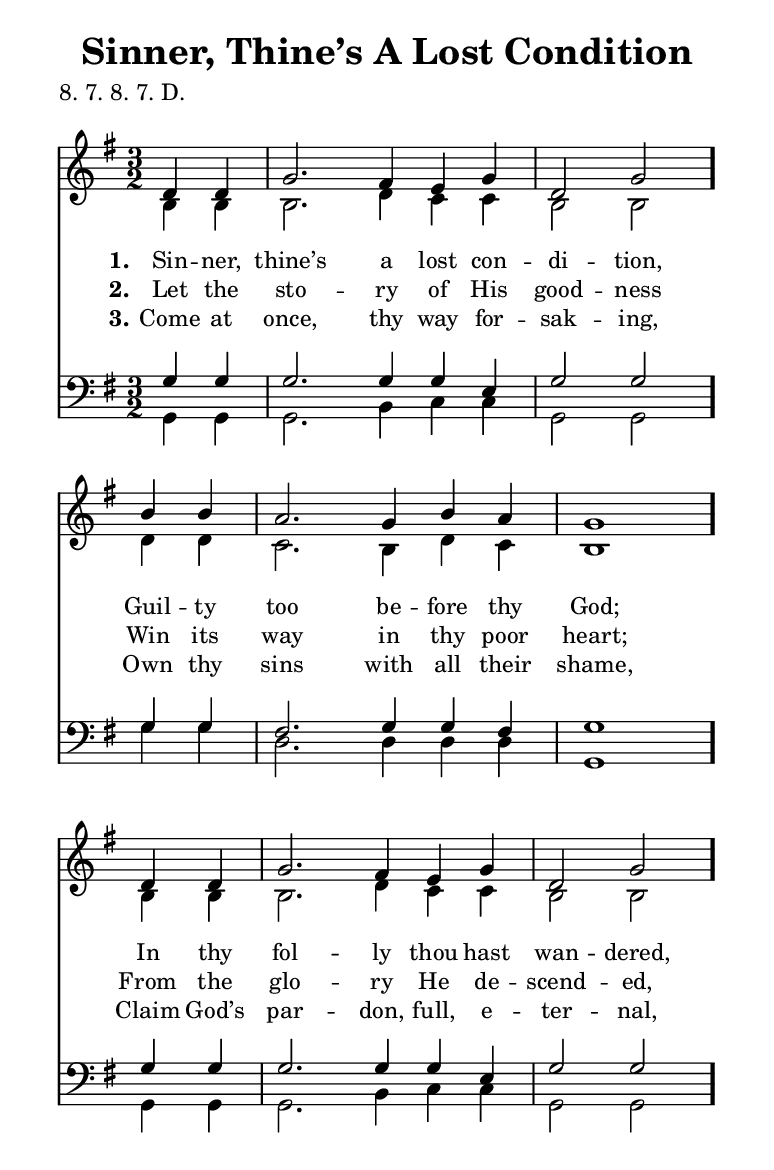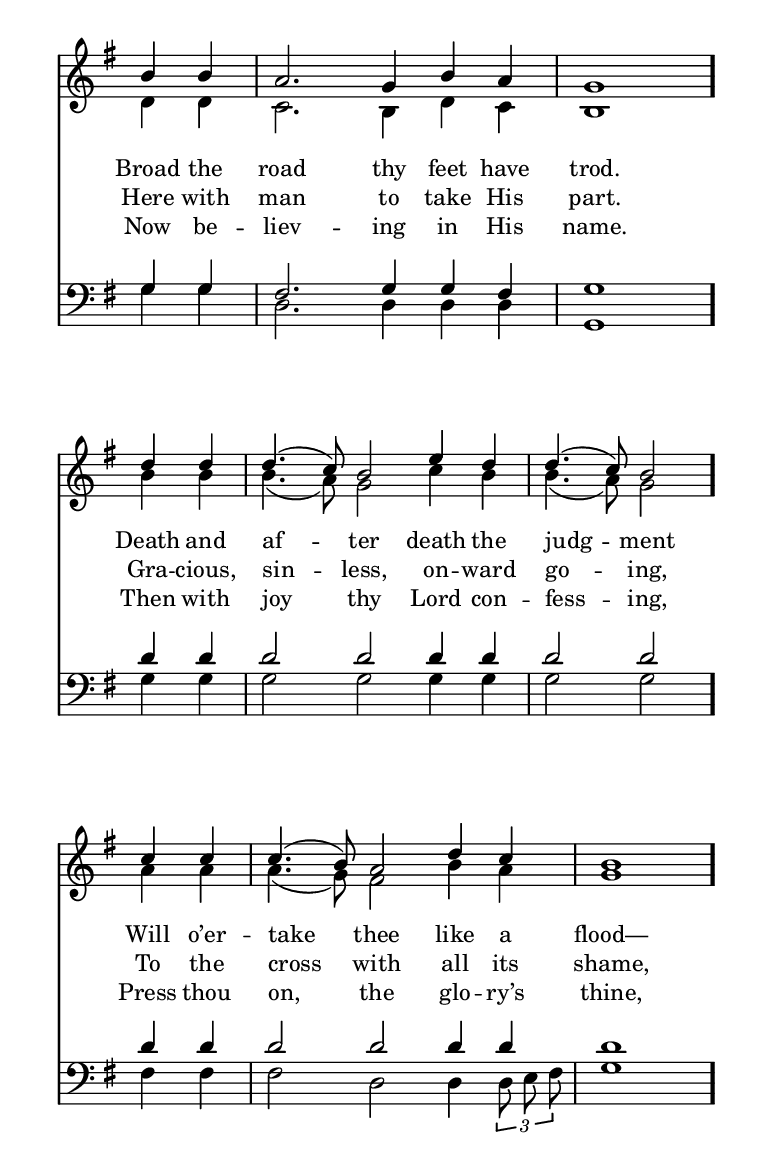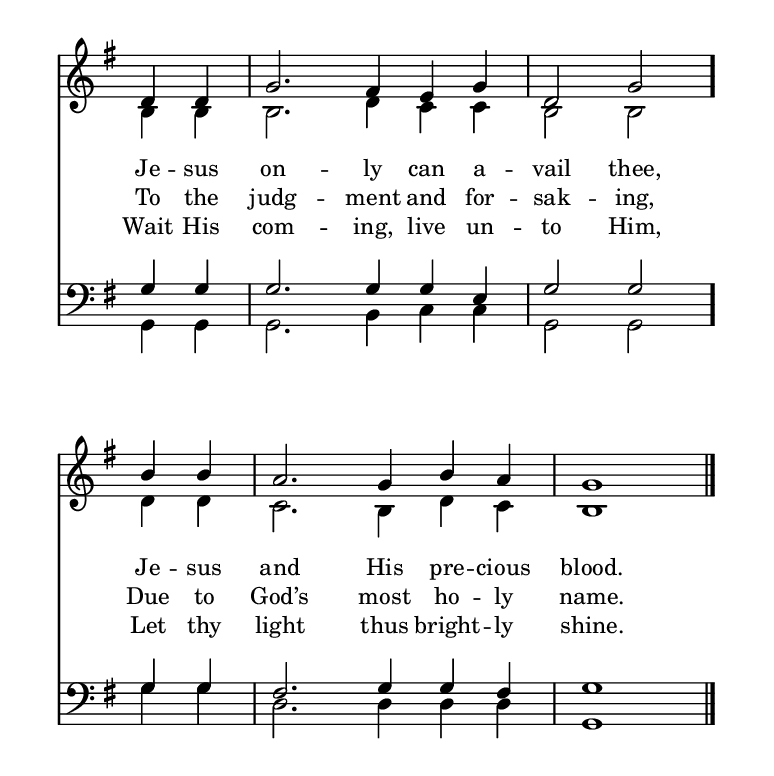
\include "common/global.ily"
\paper {
  \include "common/paper.ily"
  %ragged-bottom = ##t
  %ragged-last-bottom = ##t
  %systems-per-page = ##f
  %page-count = ##f
}

\header{
  hymnnumber = "117"
  title = "Sinner, Thine’s A Lost Condition"
  tunename = "Brooklyn"
  meter = "8. 7. 8. 7. D."
  %poet = ""
  %composer = ""
  %copyright = ""
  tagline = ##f
}

% for fermata in MIDI
ta = { \tempo 2=80 }
tb = { \tempo 2=40 }

patternAA = { c4 c4 | c2.      c4 c4 c4                       | c2 c2 }
patternAB = { c4 c4 | c2.      c4 c4 c4                       | c1    }

patternBA = { c4 c4 | c4.( c8) c2 c4 c4                       | c4.( c8) c2 }
patternBB = { c4 c4 | c4.( c8) c2 c4 c4                       | c1          }
patternBC = { c4 c4 | c2       c2 c4 c4                       | c2       c2 }
patternBD = { c4 c4 | c2       c2 c4 c4                       | c1          }
patternBE = { c4 c4 | c2       c2 c4 \tuplet 3/2 { c8 c8 c8 } | c1          } % original has quarters in triplet instead of eighths

global = {
  \include "common/overrides.ily"
  \override Staff.TimeSignature.style = #'numbered
  \time 3/2
  \override Score.MetronomeMark.transparent = ##t % hide all fermata changes too
  \ta
  \key g \major
  \partial 2
  \autoBeamOff
}

notesSoprano = {
\global
\relative c' {

  \changePitch \patternAA { d d | g fis e g | d g }
  \changePitch \patternAB { b b | a g b a | g } \break
  \changePitch \patternAA { d d | g fis e g | d g }
  \changePitch \patternAB { b b | a g b a | g } \break

  \changePitch \patternBA { d' d | d c b e d | d c b }
  \changePitch \patternBB { c c | c b a d c | b } \break
  \changePitch \patternAA { d, d | g fis e g | d g }
  \changePitch \patternAB { b b | a g b a | g } \break

  \bar "|."

}
}

notesAlto = {
\global
\relative e' {

  \changePitch \patternAA { b b | b d c c | b b }
  \changePitch \patternAB { d d | c b d c | b }
  \changePitch \patternAA { b b | b d c c | b b }
  \changePitch \patternAB { d d | c b d c | b }

  \changePitch \patternBA { b' b | b a g c b | b a g }
  \changePitch \patternBB { a a | a g fis b a | g }
  \changePitch \patternAA { b, b | b d c c | b b }
  \changePitch \patternAB { d d | c b d c | b }

}
}

notesTenor = {
\global
\relative a {

  \changePitch \patternAA { g g | g g g e | g g }
  \changePitch \patternAB { g g | fis g g fis | g }
  \changePitch \patternAA { g g | g g g e | g g }
  \changePitch \patternAB { g g | fis g g fis | g }

  \changePitch \patternBC { d' d | d d d d | d d }
  \changePitch \patternBD { d d | d d d d | d }
  \changePitch \patternAA { g, g | g g g e | g g }
  \changePitch \patternAB { g g | fis g g fis | g }

}
}

notesBass = {
\global
\relative f, {

  \changePitch \patternAA { g g | g b c c | g g }
  \changePitch \patternAB { g' g | d d d d | g, }
  \changePitch \patternAA { g g | g b c c | g g }
  \changePitch \patternAB { g' g | d d d d | g, }

  \changePitch \patternBC { g' g | g g g g | g g }
  \changePitch \patternBE { fis fis | fis d d d e fis | g }
  \changePitch \patternAA { g, g | g b c c | g g }
  \changePitch \patternAB { g' g | d d d d | g, }

}
}

wordsA = \lyricmode {
\set stanza = "1."

Sin -- ner, thine’s a lost con -- di -- tion, \bar "."
Guil -- ty too be -- fore thy God; \bar "."
In thy fol -- ly thou hast wan -- dered, \bar "." % original has "was" for "wast"
Broad the road thy feet have trod. \bar "."
Death and af -- ter death the judg -- ment \bar "."
Will o’er -- take thee like a flood— \bar "."
Je -- sus on -- ly can a -- vail thee, \bar "."
Je -- sus and His pre -- cious blood. \bar "."

}

wordsB = \lyricmode {
\set stanza = "2."

Let the sto -- ry of His good -- ness
Win its way in thy poor heart;
From the glo -- ry He de -- scend -- ed,
Here with man to take His part.
Gra -- cious, sin -- less, on -- ward go -- ing,
To the cross with all its shame,
To the judg -- ment and for -- sak -- ing,
Due to God’s most ho -- ly name.

}

wordsC = \lyricmode {
\set stanza = "3."

Come at once, thy way for -- sak -- ing,
Own thy sins with all their shame,
Claim God’s par -- don, full, e -- ter -- nal,
Now be -- liev -- ing in His name.
Then with joy thy Lord con -- fess -- ing,
Press thou on, the glo -- ry’s thine,
Wait His com -- ing, live un -- to Him,
Let thy light thus bright -- ly shine. % original has "your" for "thy"

}

\score {
  \context ChoirStaff <<
    \context Staff = upper <<
      \set ChoirStaff.systemStartDelimiter = #'SystemStartBar
      \context Voice  = sopranos { \voiceOne << \notesSoprano >> }
      \context Voice  = altos { \voiceTwo << \notesAlto >> }
      \context Lyrics = one   \lyricsto sopranos \wordsA
      \context Lyrics = two   \lyricsto sopranos \wordsB
      \context Lyrics = three \lyricsto sopranos \wordsC
    >>
    \context Staff = men <<
      \clef bass
      \context Voice  = tenors { \voiceOne << \notesTenor >> }
      \context Voice  = basses { \voiceTwo << \notesBass >> }
    >>
  >>
  \layout {
    \include "common/layout.ily"
  }
  \midi{
    \include "common/midi.ily"
  }
}

\version "2.19.49"  % necessary for upgrading to future LilyPond versions.

% vi:set et ts=2 sw=2 ai nocindent syntax=lilypond:
